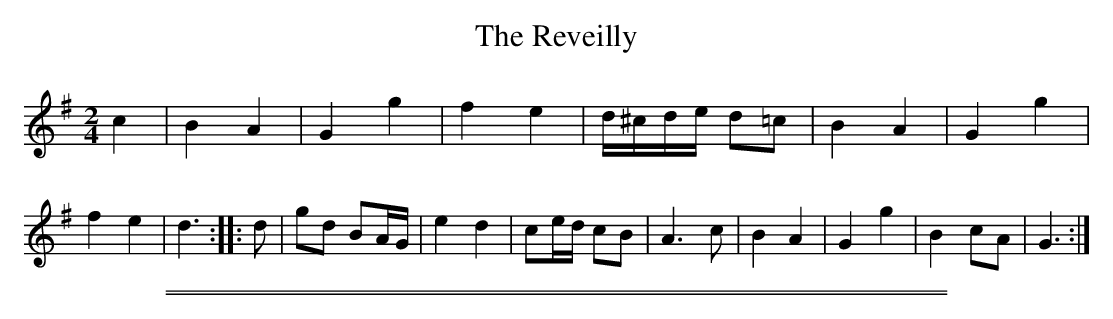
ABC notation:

X:1
T: The Reveilly
M: 2/4
L: 1/8
K: G
c2 |\
B2 A2 | G2 g2 | f2 e2 | d/^c/d/e/ d=c |\
B2 A2 | G2 g2 | f2 e2 | d3 :|\
|: d |\
gd BA/G/ | e2 d2 | ce/d/ cB | A3 c |\
B2 A2 | G2 g2 | B2 cA | G3 :|
